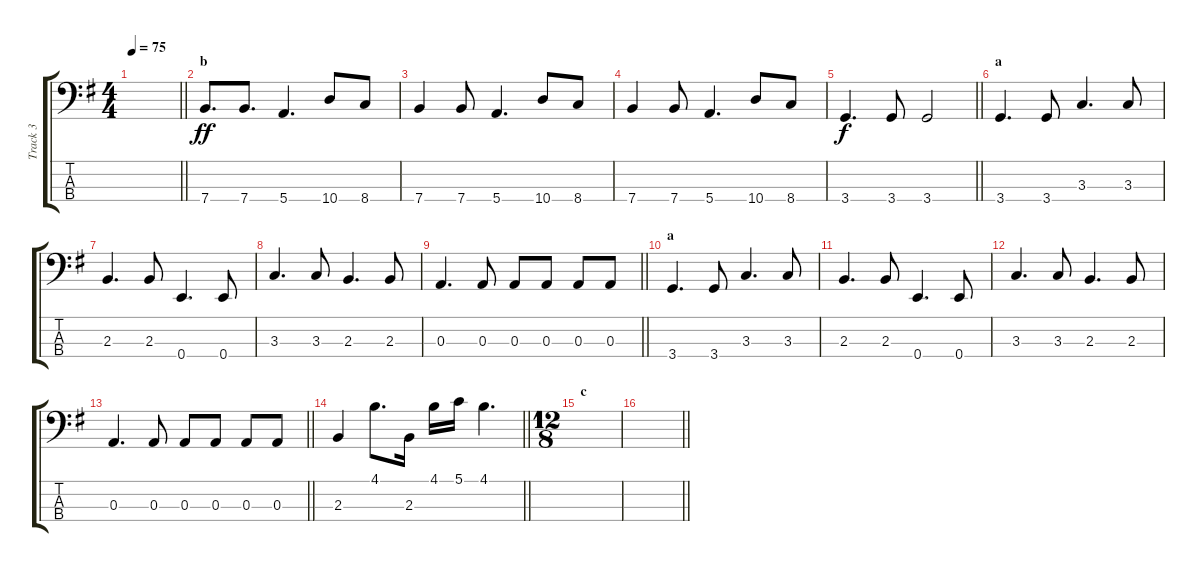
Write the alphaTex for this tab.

\track ("Track 3" "Track 3") {instrument electricbassfinger}
\staff {score tabs}
\tuning (G2 D2 A1 E1) {hide}
\ts (4 4)
\tempo 75
\clef f4
\barLineRight lightlight
\ks g
|
\section ("" "b")
7.4.8{d dy ff} 7.4.8{d} 5.4.4{d} 10.4.8 8.4.8 |
7.4.4 7.4.8 5.4.4{d} 10.4.8 8.4.8 |
7.4.4 7.4.8 5.4.4{d} 10.4.8 8.4.8 |
\barLineRight lightlight
3.4.4{d dy f} 3.4.8 3.4.2 |
\section ("" "a")
3.4.4{d} 3.4.8 3.3.4{d} 3.3.8 |
2.3.4{d} 2.3.8 0.4.4{d} 0.4.8 |
3.3.4{d} 3.3.8 2.3.4{d} 2.3.8 |
\barLineRight lightlight
0.3.4{d} 0.3.8 0.3.8 0.3.8 0.3.8 0.3.8 |
\section ("" "a")
3.4.4{d} 3.4.8 3.3.4{d} 3.3.8 |
2.3.4{d} 2.3.8 0.4.4{d} 0.4.8 |
3.3.4{d} 3.3.8 2.3.4{d} 2.3.8 |
\barLineRight lightlight
0.3.4{d} 0.3.8 0.3.8 0.3.8 0.3.8 0.3.8 |
\barLineRight lightlight
2.3.4 4.1.8{d} 2.3.16 4.1.16 5.1.16 4.1.4{d} |
\ts (12 8)
\section ("" "c")
|
\barLineRight lightlight
